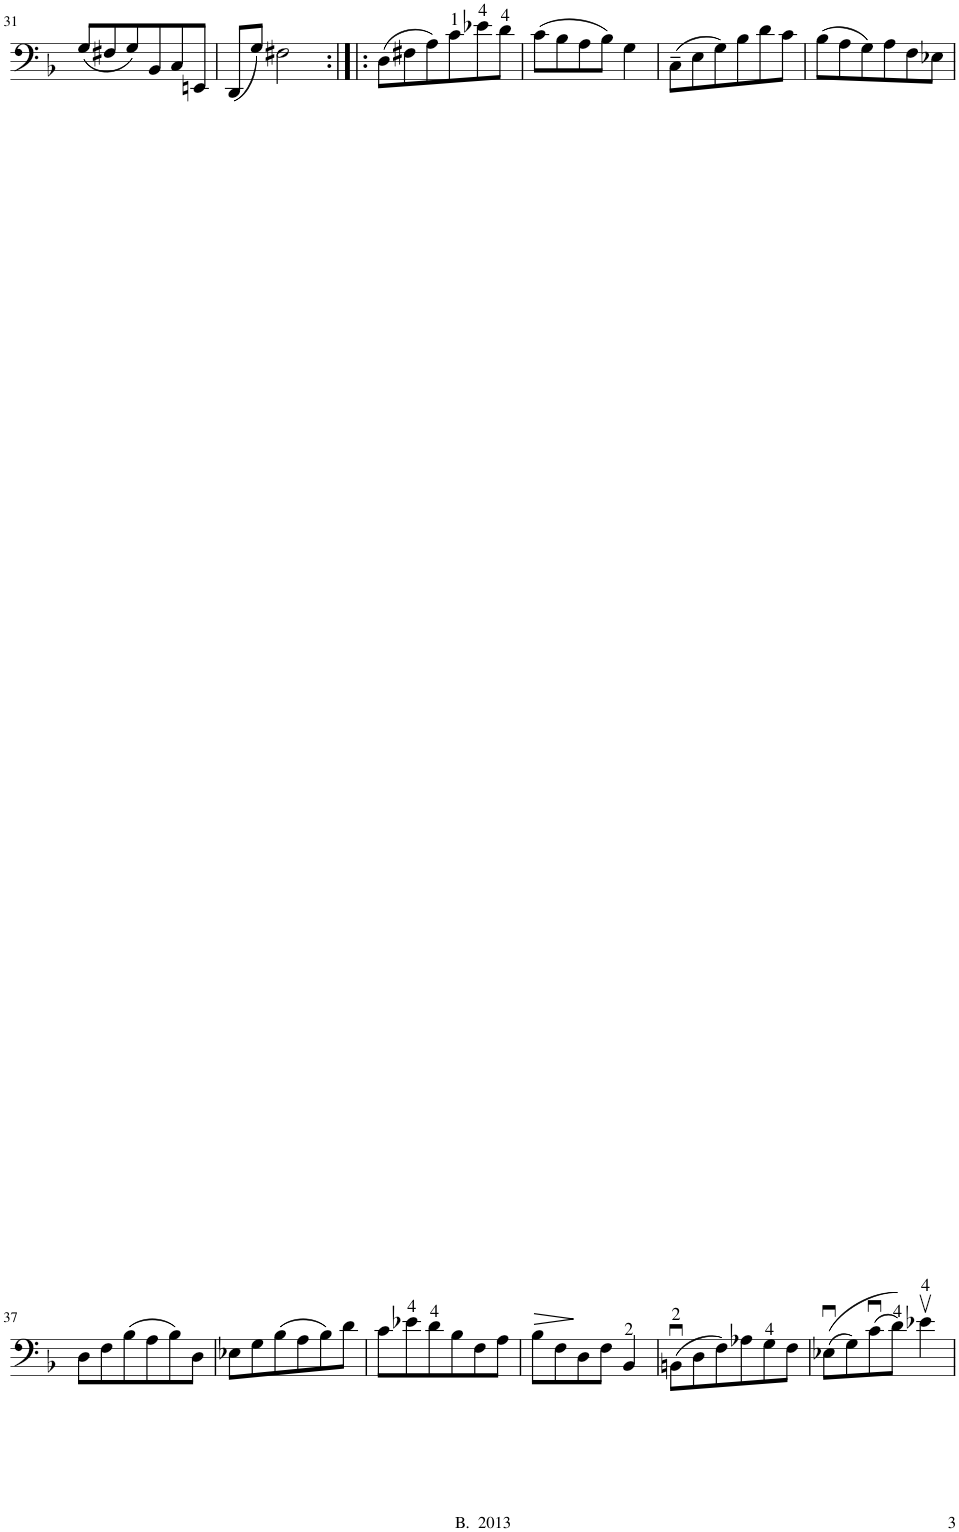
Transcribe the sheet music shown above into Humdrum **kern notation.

**kern	**dynam
*part1	*part1
*staff1	*staff1
*I"Violoncello	*
*I'Vc	*
!!LO:PB:g=z
*clefF4	*
*k[b-]	*
*M3/4	*
=31	=31
(8G/L	.
8F#X/	.
8G/)	.
8BB-/	.
8C/	.
8EEn/J	.
=32	=32
(8DD/L	.
8G/J)	.
2F#X\	.
=33:|!|:	=33:|!|:
(8D\L	.
8F#X\	.
8A\)	.
8c\	.
8e-X\	.
8d\J	.
=34	=34
!	!LO:HP:b
(8c\L	>
8B-\	.
8A\	.
8B-\J)	.
4G\	.
.	]
=35	=35
(8C~\L	.
8E\	.
8G\)	.
8B-\	.
8d\	.
8c\J	.
=36	=36
(8B-\L	.
8A\	.
8G\)	.
8A\	.
8F\	.
8E-X\J	.
!!LO:LB:g=z
=37	=37
8D\L	.
8F\	.
(8B-\	.
8A\	.
8B-\)	.
8D\J	.
=38	=38
8E-X\L	.
8G\	.
(8B-\	.
8A\	.
8B-\)	.
8d\J	.
=39	=39
8c\L	.
8e-X\	.
8d\	.
8B-\	.
8F\	.
8A\J	.
=40	=40
8B-\L	.
8F\	.
8D\	.
8F\J	.
4BB-/	.
=41	=41
(8BBnu\L	.
8D\	.
8F\)	.
8A-X\	.
8G\	.
8F\J	.
=42	=42
((8E-Xu\L	.
8G\)	.
(8cu\	.
8d\J))	.
4e-Xv\	.
=	=
*-	*-
